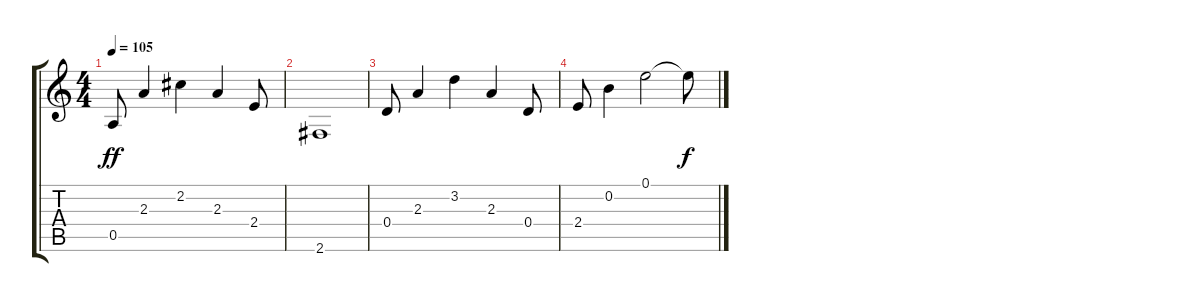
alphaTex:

\track "" {instrument electricguitarclean}
\staff {score tabs}
\tuning (E4 B3 G3 D3 A2 E2) {hide}
\ts (4 4)
\tempo 105
\clef g2
\ks c
0.5.8{dy ff} 2.3.4 2.2.4 2.3.4 2.4.8 |
2.6.1 |
0.4.8 2.3.4 3.2.4 2.3.4 0.4.8 |
2.4.8 0.2.4 0.1.2 0.1{t}.8{dy f}
